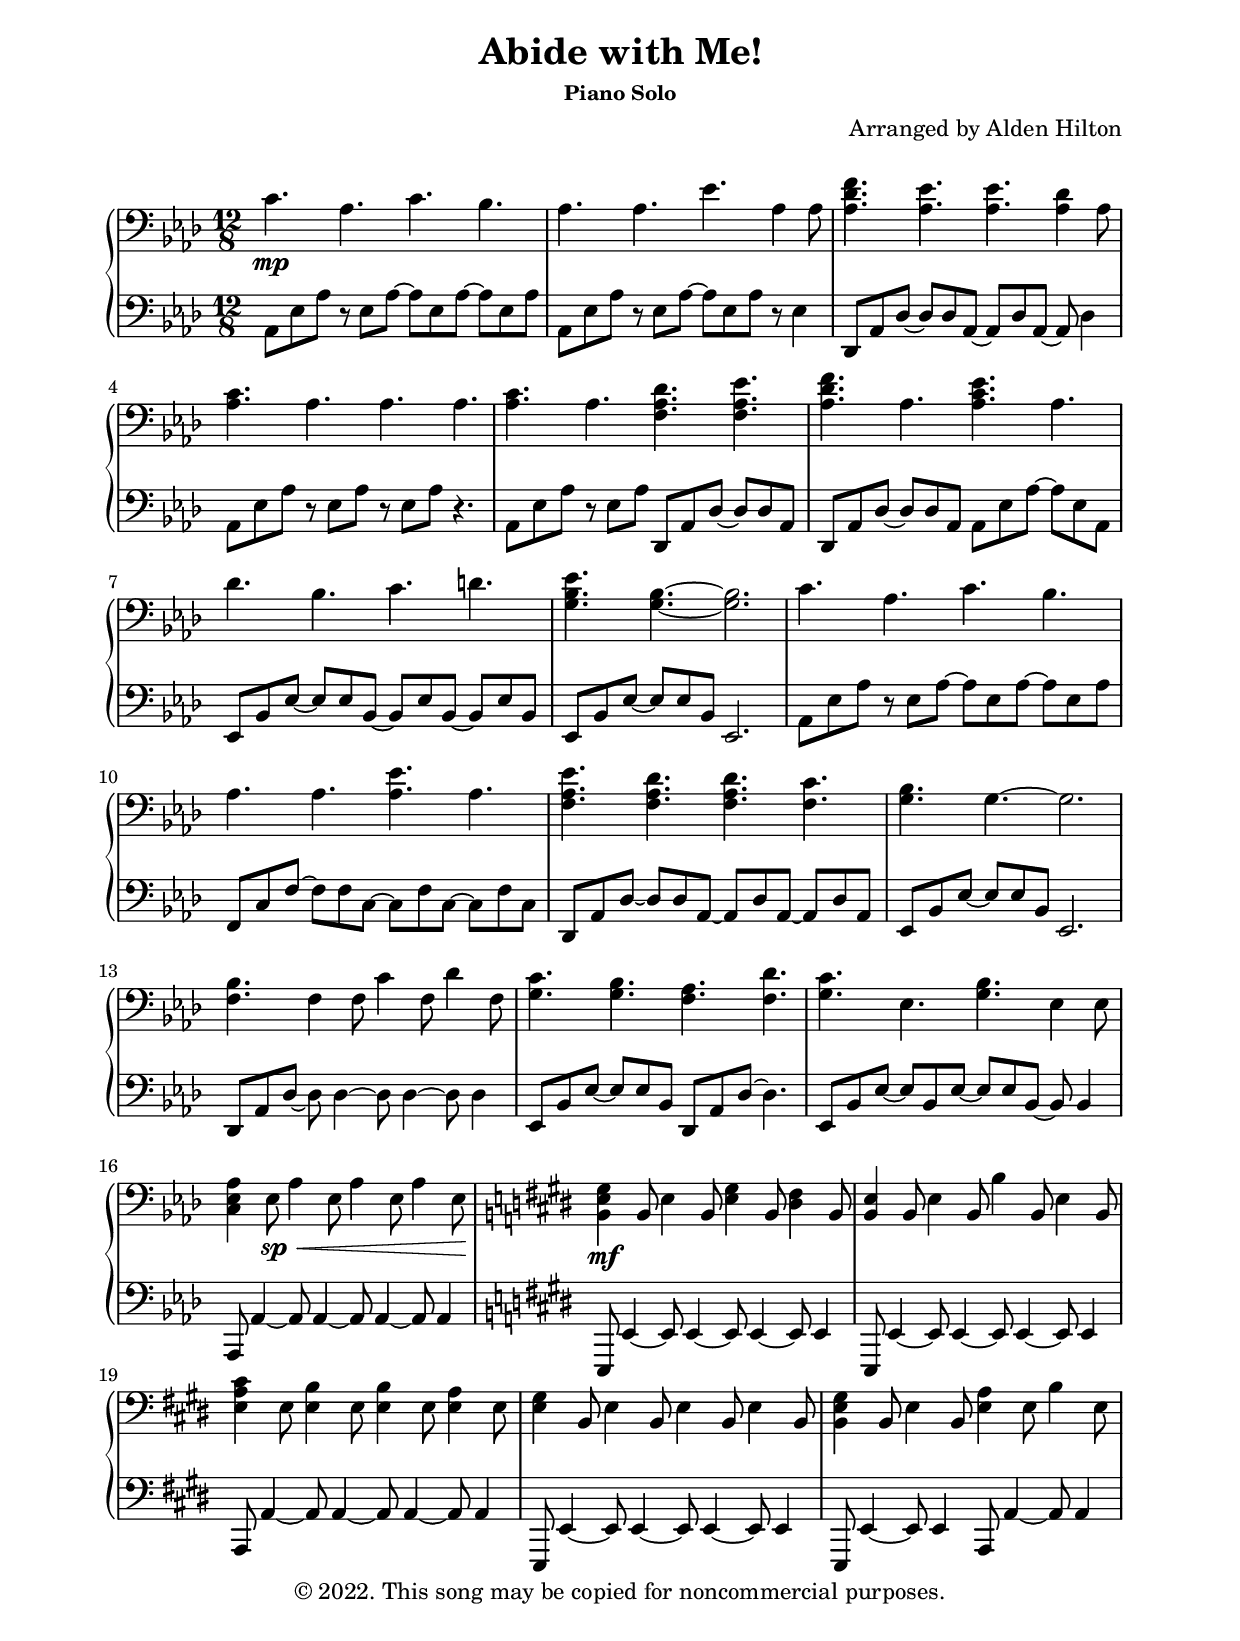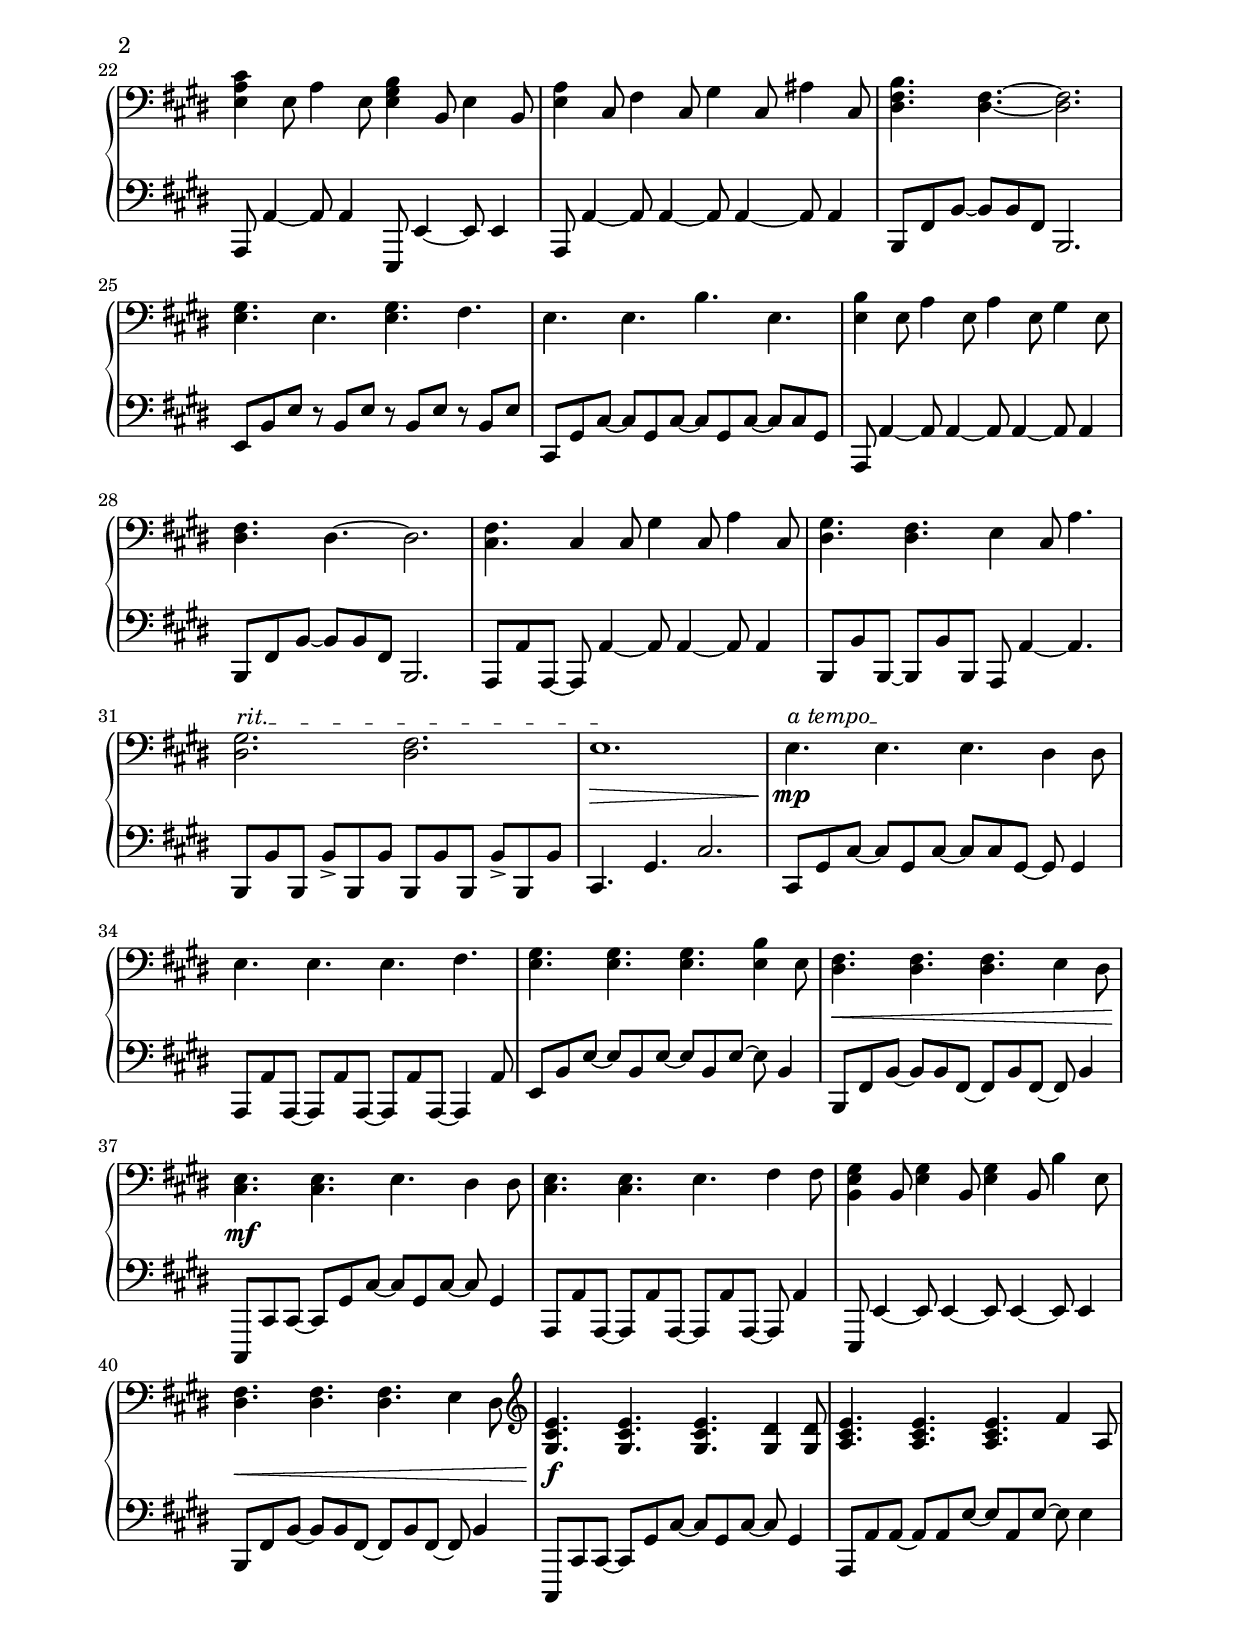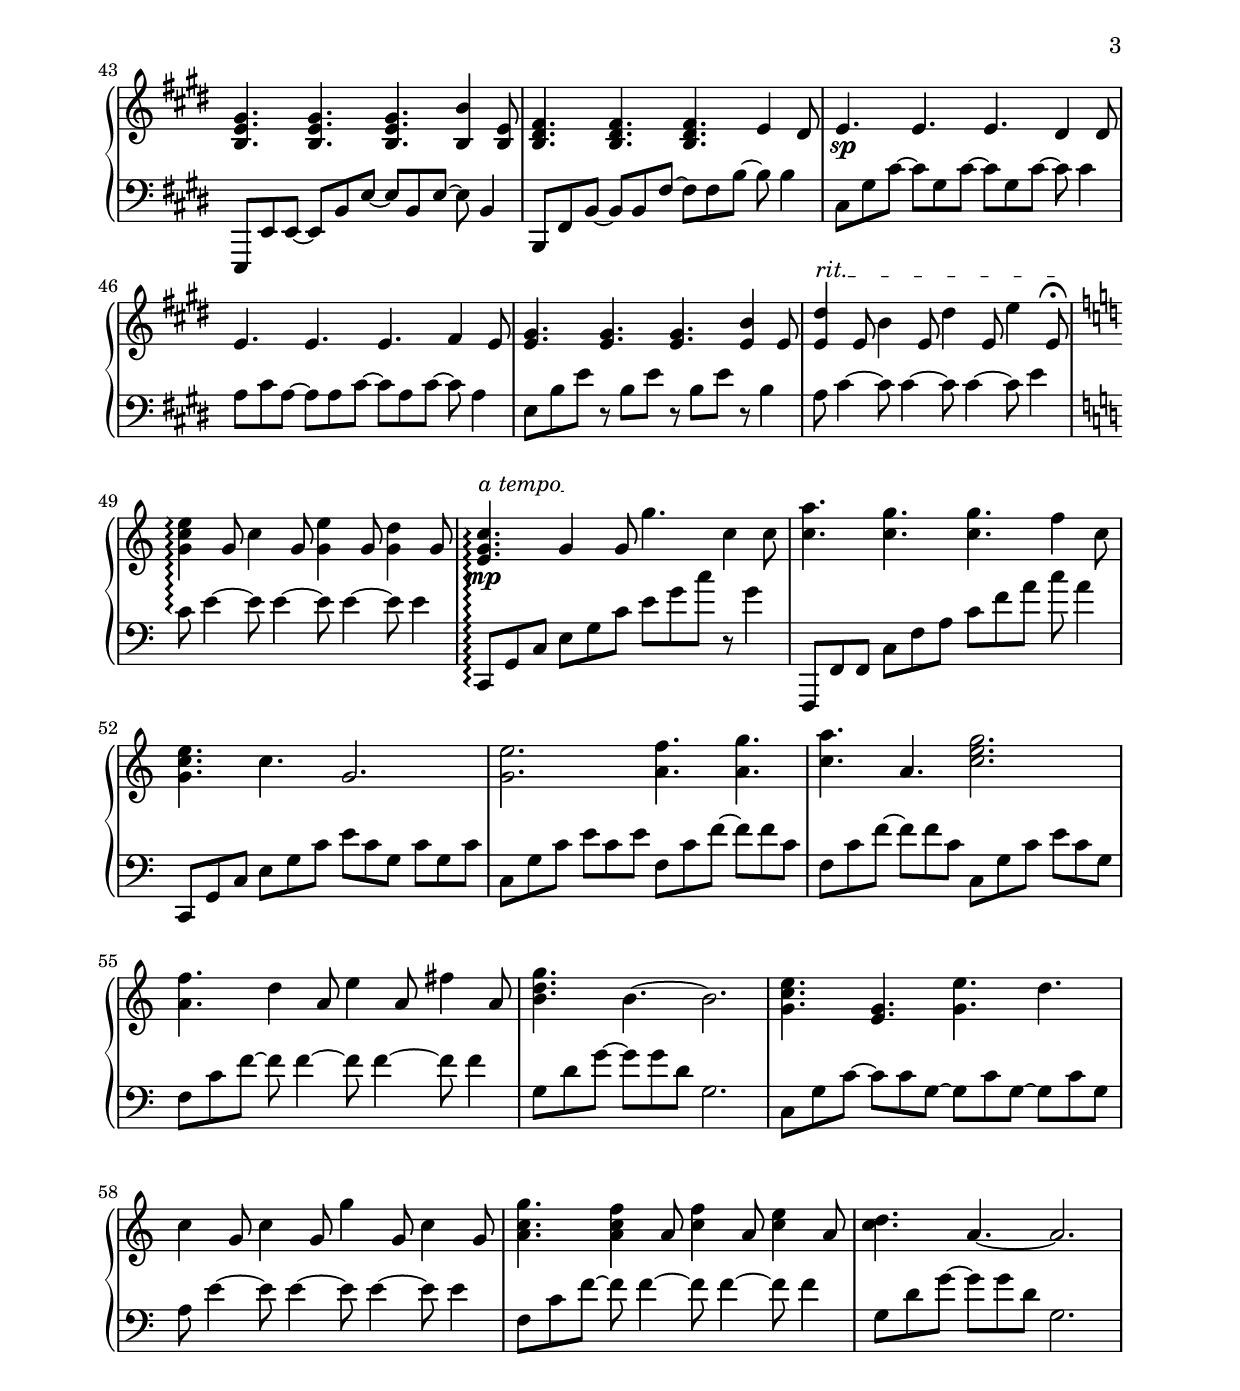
\version "2.18.2"

\header {
  title = "Abide with Me!"
  subsubtitle = "Piano Solo"
  composer = "Arranged by Alden Hilton"
  arranger = " "
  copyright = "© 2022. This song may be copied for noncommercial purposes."
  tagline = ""
}

\paper {
  indent = 0\cm
  top-margin = 15
  left-margin = 20
  right-margin = 20
  bottom-margin = 15
}

upper = \relative c' {
  \clef bass
  \key aes \major
  \time 12/8

  % First verse
  c4. \mp aes c bes |
  aes aes ees' aes,4 aes8 |
  <aes des f>4. <aes ees'>4. <aes ees'>4. <aes des>4 aes8 |
  <aes c>4. aes aes aes |
  <aes c>4. aes <f aes des>4. <f aes ees'> |
  <aes des f> aes <aes c ees> aes |
  des bes c d |
  <g, bes ees>4. <g bes>~ <g bes>2. |
  c4. aes c bes |
  aes4. aes4.  <aes ees'>4. aes4. | 
  <f aes ees'> <f aes des> <f aes des> <f c'>
  <g bes> g~ g2. | 
  <f bes>4. f4 f8 c'4 f,8 des'4 f,8 |
  <g c>4. <g bes> <f aes> <f des'> |
  <g c>4. ees <g bes> ees4 ees8 |
  <c ees aes>4 ees8 \sp \<  aes4 ees8 aes4 ees8 aes4 ees8   \! |

  % Second verse
  \key e \major
  <b e gis>4 \mf b8 e4 b8 <e gis>4 b8 <dis fis>4 b8 |
  <b e>4 b8 e4 b8 b'4 b,8 e4 b8 |
  <e a cis>4 e8 <e b'>4 e8 <e b'>4 e8 <e a>4 e8 |
  <e gis>4 b8 e4 b8 e4 b8 e4 b8 |
  <b e gis>4 b8 e4 b8 <e a>4 e8 b'4 e,8 |
  <e a cis>4 e8 a4 e8 <e gis b>4 b8 e4 b8 |
  <e a>4 cis8 fis4 cis8 gis'4 cis,8 ais'4 cis,8 | 
  <dis fis b>4. <dis fis>4.~ <dis fis>2. |
  <e gis>4. e <e gis> fis |
  e e b' e, |
  <e b'>4 e8 a4 e8 a4 e8 gis4 e8 |
  <dis fis>4. dis4.~ dis2. |
  <cis fis>4. cis4 cis8 gis'4 cis,8 a'4 cis,8 |
  <dis gis>4. <dis fis> e4 cis8 a'4. |
  \override TextSpanner.bound-details.left.text = "rit."
  <dis, gis>2.\startTextSpan <dis fis> |
  e1. \> \stopTextSpan 
  
  % Interlude
  \override TextSpanner.bound-details.left.text = "a tempo"
  e4.\startTextSpan \mp e \stopTextSpan e dis4 dis8 |
  e4. e e fis |
  <e gis> <e gis> <e gis> <e b'>4 e8 |
  <dis fis>4. \< <dis fis> <dis fis> e4 dis8 |
  <cis e>4. \mf <cis e> e dis4 dis8 |
  <cis e>4. <cis e> e fis4 fis8 |
  <b, e gis>4 b8 <e gis>4 b8 <e gis>4 b8 b'4 e,8 |
  <dis fis>4. \< <dis fis> <dis fis> e4 dis8 |
  \clef treble
  <gis cis e>4. \f <gis cis e> <gis cis e> <gis dis'>4 <gis dis'>8 |
  <a cis e>4. <a cis e> <a cis e> fis'4 a,8 |
  <b e gis>4. <b e gis> <b e gis> <b b'>4 <b e>8 |
  <b dis fis>4. <b dis fis> <b dis fis> e4 dis8 |
  e4. \sp e e dis4 dis8 | 
  e4. e e fis4 e8 | 
  <e gis>4. <e gis> <e gis> <e b'>4 e8 |  
  \override TextSpanner.bound-details.left.text = "rit."
  <e dis'>4 \startTextSpan e8 b'4 e,8 dis'4 e,8 e'4 e,8\fermata \stopTextSpan |

  % Third verse
  \key c \major
  <g c e>4\arpeggio g8 c4 g8 <g e'>4 g8 <g d'>4 g8 | 
  \override TextSpanner.bound-details.left.text = "a tempo"
  <e g c>4.\arpeggio \mp \startTextSpan g4 \stopTextSpan g8  g'4. c,4 c8 |
  <c a'>4. <c g'> <c g'> f4 c8 | 
  <g c e>4. c g2. |
  <g e'>2. <a f'>4. <a g'> | 
  <c a'>4. a <c e g>2. |
  <a f'>4. d4 a8 e'4 a,8 fis'4 a,8 |
  <b d g>4. b~ b2. |
  <g c e>4. <e g> <g e'> d' |
  c4 g8 c4 g8 g'4 g,8 c4 g8 | 
  <a c g'>4. <a c f>4 a8 <c f>4 a8 <c e>4 a8 |
  <c d>4. a~ a2. | 
}

lower = \relative c {
  \clef bass
  \key aes \major
  \time 12/8

  % First verse
  aes8 ees' aes r ees aes~aes ees8 aes~ aes ees8 aes |
  aes,8 ees' aes r ees aes~ aes ees8 aes r ees4 |
  des,8 aes' des~ des des aes~ aes des aes~ aes des4 |
  aes8 ees' aes r ees aes r ees aes r4.|
  aes,8 ees' aes r ees aes des,,8 aes' des~ des des aes |
  des, aes' des~ des des aes aes ees' aes~ aes ees aes, |
  ees bes' ees~ ees ees bes~ bes ees bes~ bes ees bes |
  ees, bes' ees~ ees ees bes ees,2. |
  aes8 ees' aes r ees aes~ aes ees8 aes~ aes ees8 aes |
  f, c' f~ f f c~ c f c~ c f c |  
  des, aes'des~ des des aes~ aes des aes ~ aes des aes |
  ees bes' ees~ ees ees bes ees,2. |
  des8 aes' des~ des des4~ des8 des4~ des8 des4 |
  ees,8 bes' ees~ ees ees bes des, aes' des~ des4. |
  ees,8 bes' ees~ ees bes ees~ ees ees bes~ bes bes4 |
  aes,8 aes'4~ aes8 aes4~ aes8 aes4~ aes8 aes4 | 
  
  % Second verse
  \key e \major
  e,8 e'4~ e8 e4~ e8 e4~ e8 e4 |
  e,8 e'4~ e8 e4~ e8 e4~ e8 e4 |
  a,8 a'4~ a8 a4~ a8 a4~ a8 a4 |
  e,8 e'4~ e8 e4~ e8 e4~ e8 e4 |
  e,8 e'4~ e8 e4 a,8 a'4~ a8 a4 | 
  a,8 a'4~ a8 a4 e,8 e'4~ e8 e4 | 
  a,8 a'4~ a8 a4~ a8 a4~ a8 a4 |
  b,8 fis' b~ b b fis b,2. | 
  e8 b' e r b e r b e r b e |
  cis, gis' cis~ cis gis cis~ cis gis cis~ cis cis gis | 
  a,8 a'4~ a8 a4~ a8 a4~ a8 a4 |
  b,8 fis' b~ b b fis b,2. | 
  a8 a' a,~ a a'4~ a8 a4~ a8 a4 |
  b,8 b' b,~ b b' b, a a'4~ a4. |
  b,8 b' b, b'-> b, b' b,8 b' b, b'-> b, b' |
  cis,4. gis' cis2. | 

  % Interlude
  cis,8 gis' cis~ cis gis cis~ cis cis gis~ gis gis4 | 
  a,8 a' a,~ a a' a,~ a a' a,~ a4 a'8 |
  e8 b' e~ e b e~ e b e~ e b4 |
  b,8 fis' b~ b b fis~ fis b fis~ fis b4 | 
  cis,,8 cis' cis~ cis gis' cis~ cis gis cis~ cis gis4 |
  a,8 a' a,~ a a' a,~ a a' a,~ a8 a'4 |
  e,8 e'4~ e8 e4~ e8 e4~ e8 e4 |
  b8 fis' b~ b b fis~ fis b fis~ fis b4 | 
  cis,,8 cis' cis~ cis gis' cis~ cis gis cis~ cis gis4 |
  a,8 a' a~ a a e'~ e a, e'~ e e4 |
  e,,8 e' e~ e b' e~ e b e~ e b4 |
  b,8 fis' b~ b b fis'~fis fis b~ b b4 | 
  cis,8 gis' cis~ cis gis cis~ cis gis cis~ cis cis4 | 
  a8 cis a~ a a cis~ cis a cis~ cis a4 |
  e8 b' e r b e r b e r b4 | 
  a8 cis4~ cis8 cis4~ cis8 cis4~ cis8 e4 | 

  % Third verse
  \key c \major
  c8\arpeggio e4~ e8 e4~ e8 e4~ e8 e4 |
  c,,8\arpeggio g' c e g c e g c r g4 |
  f,,,8 f' f c' f a c f a c a4 | 
  c,,,8 g' c e g c e c g c g c |
  c,8 g' c e c e f, c' f~ f f c |
  f,8 c' f~ f f c c, g' c e c g | 
  f8 c' f~ f f4~ f8 f4~ f8 f4 |
  g,8 d' g~ g g d g,2. | 
  c,8 g' c~ c c g~ g c g~ g c g | 
  a8 e'4~ e8 e4~ e8 e4~ e8 e4 |
  f,8 c' f~ f f4~ f8 f4~ f8 f4 |
  g,8 d' g~ g g d g,2. | 
}

\score {
  \new PianoStaff <<
  \set PianoStaff.connectArpeggios = ##t
    \new Staff = "r" \with {printPartCombineTexts = ##f } \upper 
    \new Staff = "l" \lower
  >>
  \layout { }
  \midi {}
}